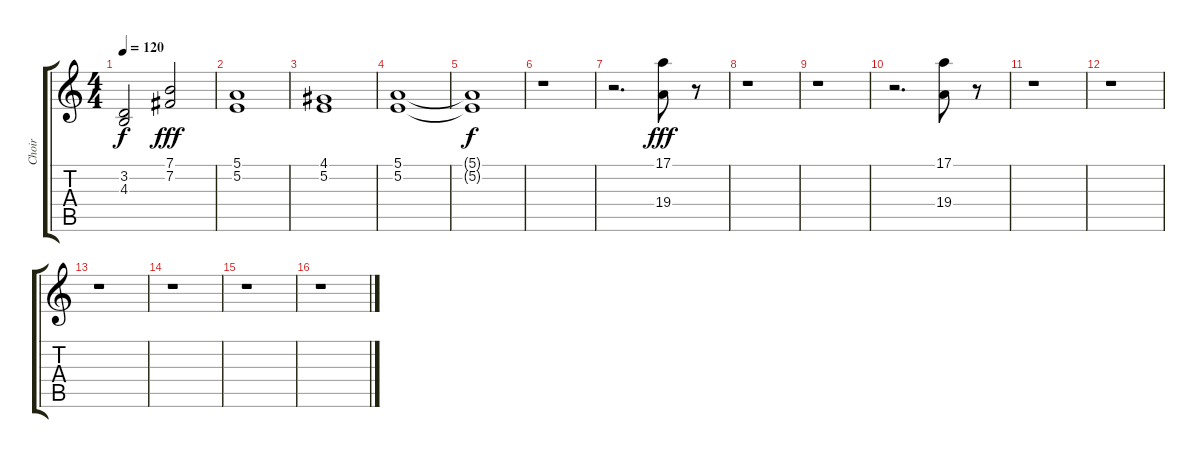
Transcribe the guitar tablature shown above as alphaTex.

\track ("Choir" "Choir") {instrument choiraahs}
\staff {score tabs}
\tuning (E4 B3 G3 D3 A2 E2) {hide}
\ts (4 4)
\tempo 120
\clef g2
\ks c
(3.2{t} 4.3{t}).2{dy f} (7.1 7.2).2{dy fff} |
(5.1 5.2).1 |
(4.1 5.2).1 |
(5.1 5.2).1 |
(5.1{t} 5.2{t}).1{dy f} |
r.1 |
r.2{d} (17.1 19.4).8{dy fff} r.8 |
r.1 |
r.1 |
r.2{d} (17.1 19.4).8 r.8 |
r.1 |
r.1 |
r.1 |
r.1 |
r.1 |
r.1
